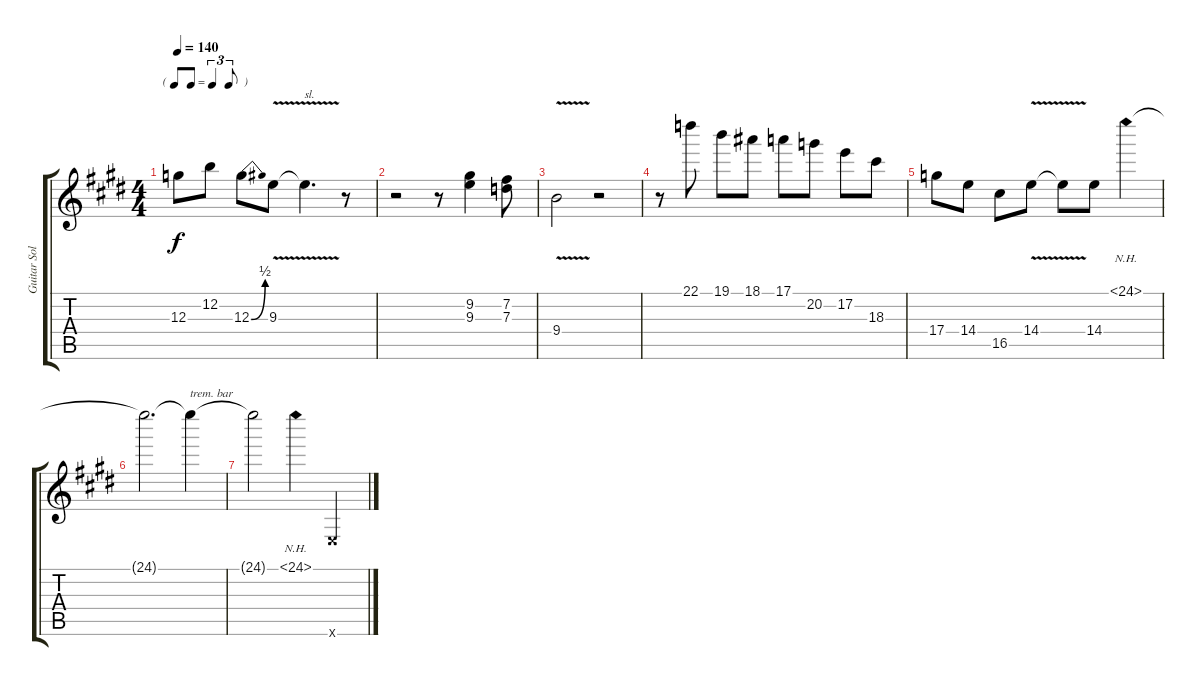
\track ("Guitar Solo 1" "Guitar Sol") {instrument distortionguitar}
\staff {score tabs}
\tuning (E4 B3 G3 D3 A2 E2) {hide}
\ts (4 4)
\tf triplet8th
\tempo 140
\clef g2
\ks e
12.3{t}.8{dy f} 12.2.8 12.3{be (bend 0 0 60 2)}.8 9.3{v}.8 9.3{t}.4{d txt "sl."} r.8 |
r.2 r.8 (9.2 9.3).4 (7.2 7.3).8 |
9.4{v}.2 r.2 |
r.8 22.1.8 19.1.8 18.1.8 17.1.8 20.2.8 17.2.8 18.3.8 |
17.4.8 14.4.8 16.5.8 14.4{v}.8 14.4{t}.8 14.4.8 24.1{nh}.4 |
24.1{t}.2{d} 24.1{t}.4{txt "trem. bar"} |
24.1{t}.2 24.1{nh}.4 0.6{x}.4
